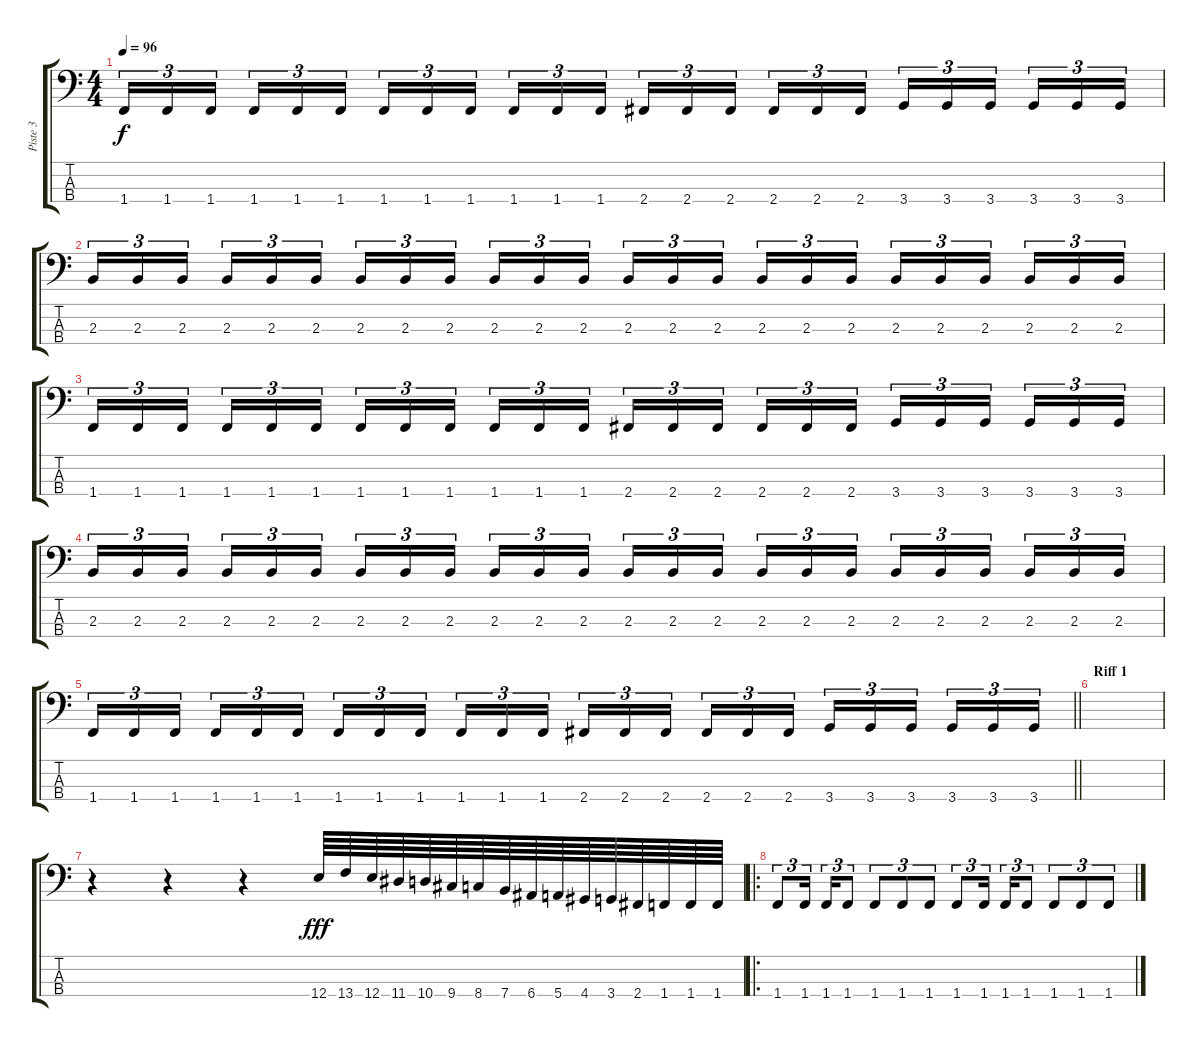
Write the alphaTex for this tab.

\track ("Piste 3" "Piste 3") {instrument electricbassfinger}
\staff {score tabs}
\tuning (G2 D2 A1 E1) {hide}
\ts (4 4)
\tempo 96
\clef f4
\ks c
1.4.16{tu (3 2) dy f} 1.4.16{tu (3 2)} 1.4.16{tu (3 2) beam splitsecondary} 1.4.16{tu (3 2)} 1.4.16{tu (3 2)} 1.4.16{tu (3 2)} 1.4.16{tu (3 2)} 1.4.16{tu (3 2)} 1.4.16{tu (3 2) beam splitsecondary} 1.4.16{tu (3 2)} 1.4.16{tu (3 2)} 1.4.16{tu (3 2)} 2.4.16{tu (3 2)} 2.4.16{tu (3 2)} 2.4.16{tu (3 2) beam splitsecondary} 2.4.16{tu (3 2)} 2.4.16{tu (3 2)} 2.4.16{tu (3 2)} 3.4.16{tu (3 2)} 3.4.16{tu (3 2)} 3.4.16{tu (3 2) beam splitsecondary} 3.4.16{tu (3 2)} 3.4.16{tu (3 2)} 3.4.16{tu (3 2)} |
2.3.16{tu (3 2)} 2.3.16{tu (3 2)} 2.3.16{tu (3 2) beam splitsecondary} 2.3.16{tu (3 2)} 2.3.16{tu (3 2)} 2.3.16{tu (3 2)} 2.3.16{tu (3 2)} 2.3.16{tu (3 2)} 2.3.16{tu (3 2) beam splitsecondary} 2.3.16{tu (3 2)} 2.3.16{tu (3 2)} 2.3.16{tu (3 2)} 2.3.16{tu (3 2)} 2.3.16{tu (3 2)} 2.3.16{tu (3 2) beam splitsecondary} 2.3.16{tu (3 2)} 2.3.16{tu (3 2)} 2.3.16{tu (3 2)} 2.3.16{tu (3 2)} 2.3.16{tu (3 2)} 2.3.16{tu (3 2) beam splitsecondary} 2.3.16{tu (3 2)} 2.3.16{tu (3 2)} 2.3.16{tu (3 2)} |
1.4.16{tu (3 2)} 1.4.16{tu (3 2)} 1.4.16{tu (3 2) beam splitsecondary} 1.4.16{tu (3 2)} 1.4.16{tu (3 2)} 1.4.16{tu (3 2)} 1.4.16{tu (3 2)} 1.4.16{tu (3 2)} 1.4.16{tu (3 2) beam splitsecondary} 1.4.16{tu (3 2)} 1.4.16{tu (3 2)} 1.4.16{tu (3 2)} 2.4.16{tu (3 2)} 2.4.16{tu (3 2)} 2.4.16{tu (3 2) beam splitsecondary} 2.4.16{tu (3 2)} 2.4.16{tu (3 2)} 2.4.16{tu (3 2)} 3.4.16{tu (3 2)} 3.4.16{tu (3 2)} 3.4.16{tu (3 2) beam splitsecondary} 3.4.16{tu (3 2)} 3.4.16{tu (3 2)} 3.4.16{tu (3 2)} |
2.3.16{tu (3 2)} 2.3.16{tu (3 2)} 2.3.16{tu (3 2) beam splitsecondary} 2.3.16{tu (3 2)} 2.3.16{tu (3 2)} 2.3.16{tu (3 2)} 2.3.16{tu (3 2)} 2.3.16{tu (3 2)} 2.3.16{tu (3 2) beam splitsecondary} 2.3.16{tu (3 2)} 2.3.16{tu (3 2)} 2.3.16{tu (3 2)} 2.3.16{tu (3 2)} 2.3.16{tu (3 2)} 2.3.16{tu (3 2) beam splitsecondary} 2.3.16{tu (3 2)} 2.3.16{tu (3 2)} 2.3.16{tu (3 2)} 2.3.16{tu (3 2)} 2.3.16{tu (3 2)} 2.3.16{tu (3 2) beam splitsecondary} 2.3.16{tu (3 2)} 2.3.16{tu (3 2)} 2.3.16{tu (3 2)} |
\barLineRight lightlight
1.4.16{tu (3 2)} 1.4.16{tu (3 2)} 1.4.16{tu (3 2) beam splitsecondary} 1.4.16{tu (3 2)} 1.4.16{tu (3 2)} 1.4.16{tu (3 2)} 1.4.16{tu (3 2)} 1.4.16{tu (3 2)} 1.4.16{tu (3 2) beam splitsecondary} 1.4.16{tu (3 2)} 1.4.16{tu (3 2)} 1.4.16{tu (3 2)} 2.4.16{tu (3 2)} 2.4.16{tu (3 2)} 2.4.16{tu (3 2) beam splitsecondary} 2.4.16{tu (3 2)} 2.4.16{tu (3 2)} 2.4.16{tu (3 2)} 3.4.16{tu (3 2)} 3.4.16{tu (3 2)} 3.4.16{tu (3 2) beam splitsecondary} 3.4.16{tu (3 2)} 3.4.16{tu (3 2)} 3.4.16{tu (3 2)} |
\section ("" "Riff 1")
|
r.4 r.4 r.4 12.4.64{dy fff} 13.4.64 12.4.64 11.4.64 10.4.64 9.4.64 8.4.64 7.4.64 6.4.64 5.4.64 4.4.64 3.4.64 2.4.64 1.4.64 1.4.64 1.4.64 |
\ro
1.4.8{tu (3 2)} 1.4.16{tu (3 2) beam splitsecondary} 1.4.16{tu (3 2)} 1.4.8{tu (3 2)} 1.4.8{tu (3 2)} 1.4.8{tu (3 2)} 1.4.8{tu (3 2)} 1.4.8{tu (3 2)} 1.4.16{tu (3 2) beam splitsecondary} 1.4.16{tu (3 2)} 1.4.8{tu (3 2)} 1.4.8{tu (3 2)} 1.4.8{tu (3 2)} 1.4.8{tu (3 2)}
